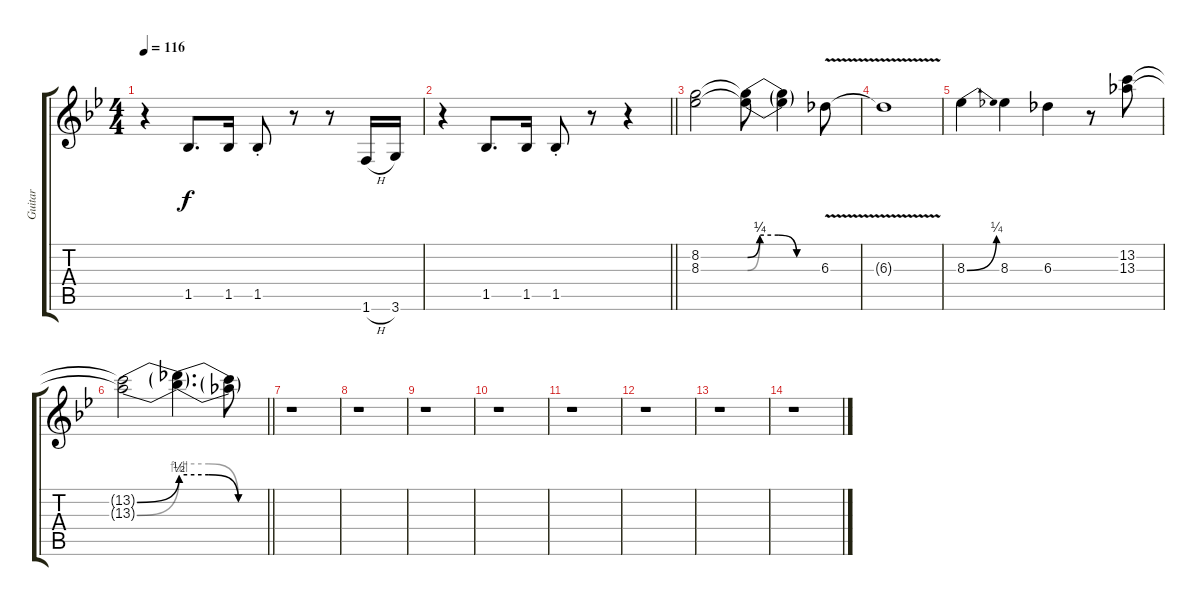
\track ("Guitar" "Guitar") {instrument overdrivenguitar}
\staff {score tabs}
\tuning (E4 B3 G3 D3 A2 E2) {hide}
\ts (4 4)
\tempo 116
\clef g2
\ks bb
r.4{dy f} 1.5.8{d} 1.5.16 1.5{st}.8 r.8 r.8 1.6{h}.16 3.6.16 |
\barLineRight lightlight
r.4 1.5.8{d} 1.5.16 1.5{st}.8 r.8 r.4 |
(8.2 8.3).2 (8.2{be (custom 0 0 10 1 25 1 40 0 60 0) t} 8.3{be (custom 0 0 10 1 25 1 40 0 60 0) t}).8 (8.2{t} 8.3{t}).4 6.3{v}.8 |
6.3{v t}.1 |
8.3{be (bend 0 0 60 1)}.4 8.3.4 6.3.4 r.8 (13.2 13.3).8 |
\barLineRight lightlight
(13.2{be (bend 0 0 60 2) t} 13.3{be (bend 0 0 60 4) t}).2 (13.2{be (custom 0 2 20 2 40 0 60 0) t} 13.3{be (custom 0 4 20 4 40 0 60 0) t}).4{d} (13.2{t} 13.3{t}).8 |
r.1 |
r.1 |
r.1 |
r.1 |
r.1 |
r.1 |
r.1 |
r.1
